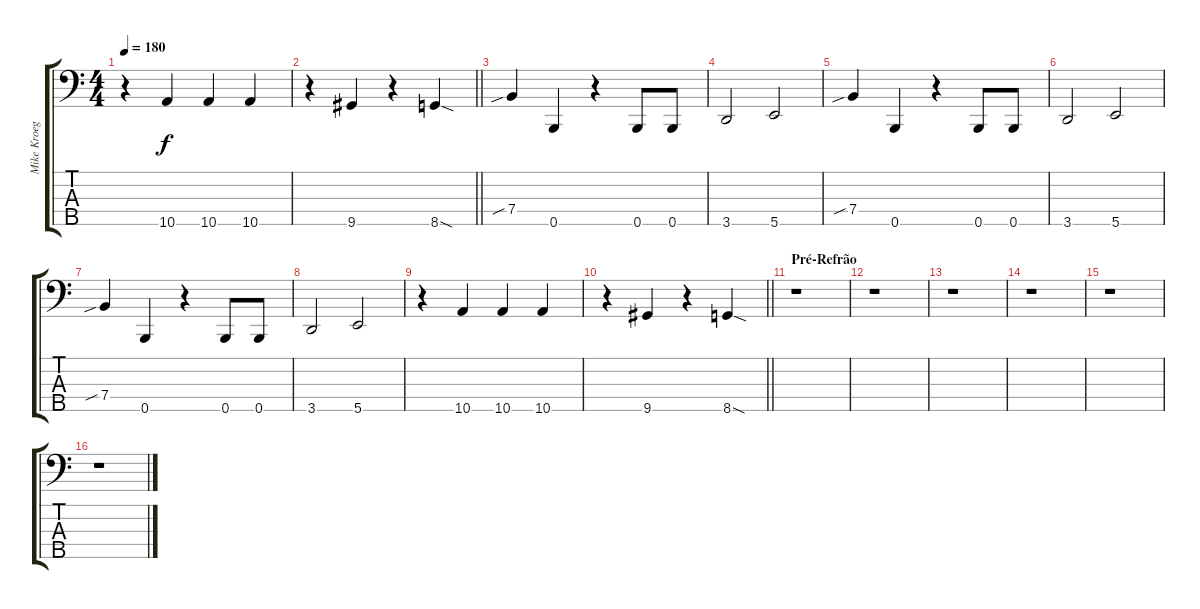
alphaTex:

\track ("Mike Kroeger" "Mike Kroeg") {instrument electricbassfinger}
\staff {score tabs}
\tuning (G2 D2 A1 E1 B0) {hide}
\ts (4 4)
\tempo 180
\clef f4
\ks c
r.4{dy f} 10.5.4 10.5.4 10.5.4 |
\barLineRight lightlight
r.4 9.5.4 r.4 8.5{sod}.4 |
7.4{sib}.4 0.5.4 r.4 0.5.8 0.5.8 |
3.5.2 5.5.2 |
7.4{sib}.4 0.5.4 r.4 0.5.8 0.5.8 |
3.5.2 5.5.2 |
7.4{sib}.4 0.5.4 r.4 0.5.8 0.5.8 |
3.5.2 5.5.2 |
r.4 10.5.4 10.5.4 10.5.4 |
\barLineRight lightlight
r.4 9.5.4 r.4 8.5{sod}.4 |
\section ("" "Pré-Refrão")
r.1 |
r.1 |
r.1 |
r.1 |
r.1 |
r.1
